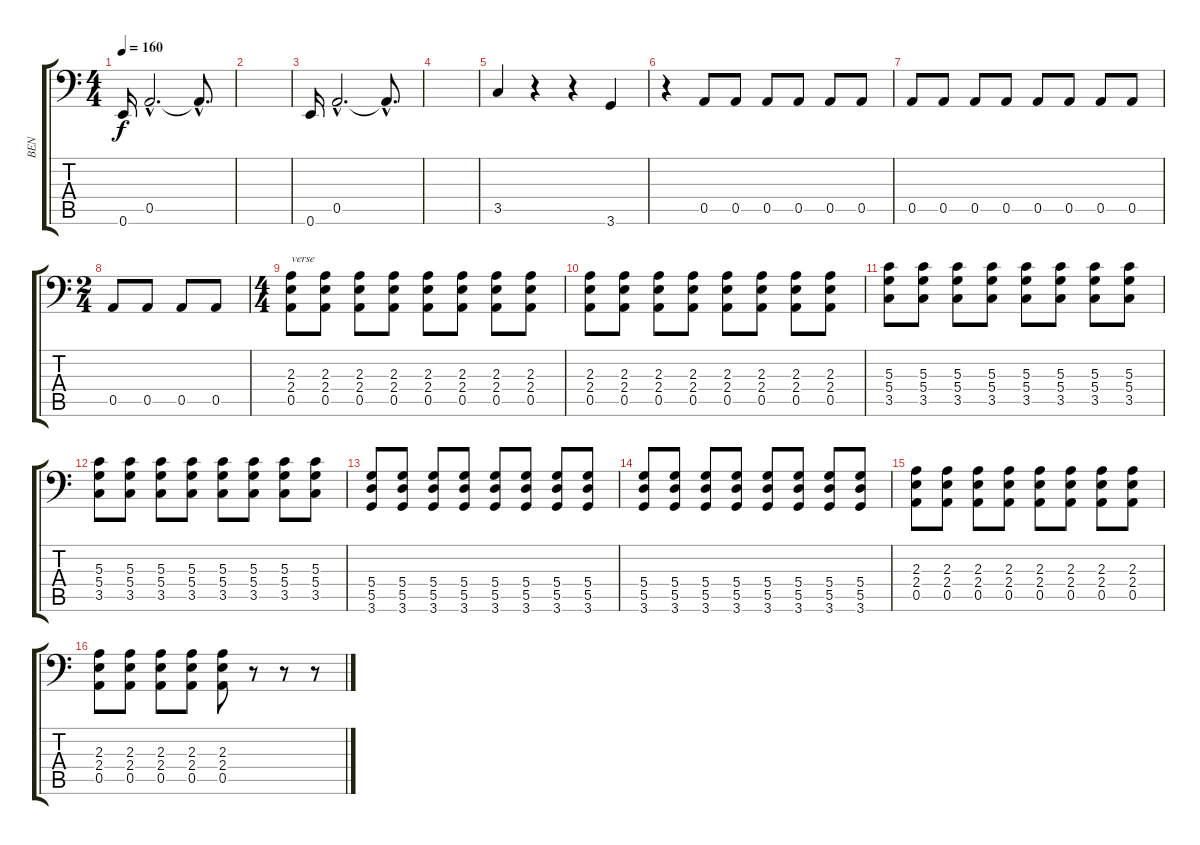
\track ("BEN" "BEN") {instrument electricbasspick}
\staff {score tabs}
\tuning (E3 B2 G2 D2 A1 E1) {hide}
\ts (4 4)
\tempo 160
\clef f4
\ks c
0.6.16{dy f instrument electricbasspick} 0.5{hac}.2{d} 0.5{hac t}.8{d} |
|
0.6.16 0.5{hac}.2{d} 0.5{hac t}.8{d} |
|
3.5.4 r.4 r.4 3.6.4 |
r.4 0.5.8 0.5.8 0.5.8 0.5.8 0.5.8 0.5.8 |
0.5.8 0.5.8 0.5.8 0.5.8 0.5.8 0.5.8 0.5.8 0.5.8 |
\ts (2 4)
0.5.8 0.5.8 0.5.8 0.5.8 |
\ts (4 4)
(2.3 2.4 0.5).8{txt "verse"} (2.3 2.4 0.5).8 (2.3 2.4 0.5).8 (2.3 2.4 0.5).8 (2.3 2.4 0.5).8 (2.3 2.4 0.5).8 (2.3 2.4 0.5).8 (2.3 2.4 0.5).8 |
(2.3 2.4 0.5).8 (2.3 2.4 0.5).8 (2.3 2.4 0.5).8 (2.3 2.4 0.5).8 (2.3 2.4 0.5).8 (2.3 2.4 0.5).8 (2.3 2.4 0.5).8 (2.3 2.4 0.5).8 |
(5.3 5.4 3.5).8 (5.3 5.4 3.5).8 (5.3 5.4 3.5).8 (5.3 5.4 3.5).8 (5.3 5.4 3.5).8 (5.3 5.4 3.5).8 (5.3 5.4 3.5).8 (5.3 5.4 3.5).8 |
(5.3 5.4 3.5).8 (5.3 5.4 3.5).8 (5.3 5.4 3.5).8 (5.3 5.4 3.5).8 (5.3 5.4 3.5).8 (5.3 5.4 3.5).8 (5.3 5.4 3.5).8 (5.3 5.4 3.5).8 |
(5.4 5.5 3.6).8 (5.4 5.5 3.6).8 (5.4 5.5 3.6).8 (5.4 5.5 3.6).8 (5.4 5.5 3.6).8 (5.4 5.5 3.6).8 (5.4 5.5 3.6).8 (5.4 5.5 3.6).8 |
(5.4 5.5 3.6).8 (5.4 5.5 3.6).8 (5.4 5.5 3.6).8 (5.4 5.5 3.6).8 (5.4 5.5 3.6).8 (5.4 5.5 3.6).8 (5.4 5.5 3.6).8 (5.4 5.5 3.6).8 |
(2.3 2.4 0.5).8 (2.3 2.4 0.5).8 (2.3 2.4 0.5).8 (2.3 2.4 0.5).8 (2.3 2.4 0.5).8 (2.3 2.4 0.5).8 (2.3 2.4 0.5).8 (2.3 2.4 0.5).8 |
(2.3 2.4 0.5).8 (2.3 2.4 0.5).8 (2.3 2.4 0.5).8 (2.3 2.4 0.5).8 (2.3 2.4 0.5).8 r.8 r.8 r.8
